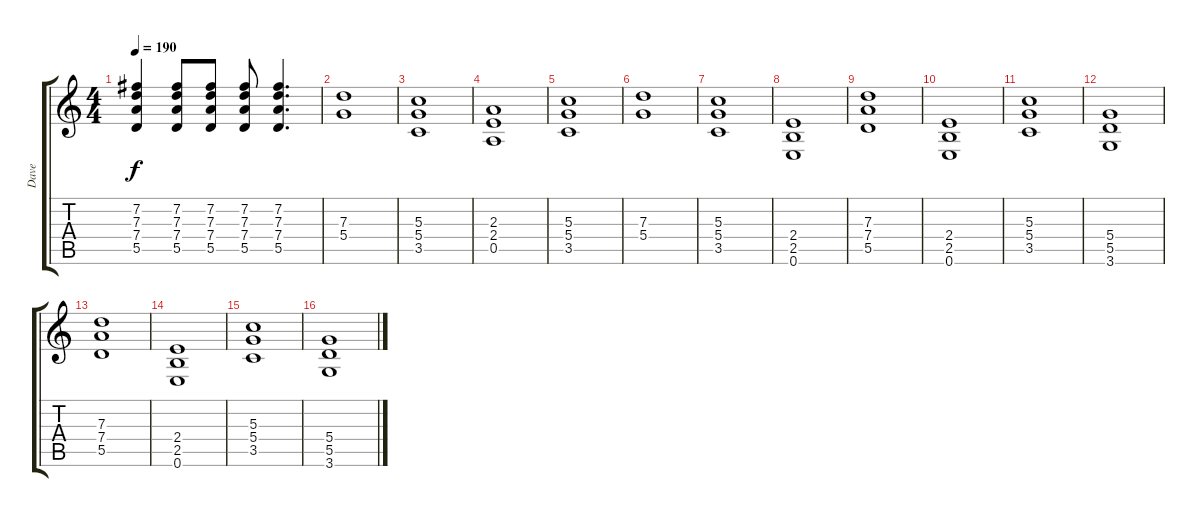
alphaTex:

\track ("Dave" "Dave") {instrument distortionguitar}
\staff {score tabs}
\tuning (E4 B3 G3 D3 A2 E2) {hide}
\ts (4 4)
\tempo 190
\clef g2
\ks c
(7.2 7.3 7.4 5.5).4{dy f} (7.2 7.3 7.4 5.5).8 (7.2 7.3 7.4 5.5).8 (7.2 7.3 7.4 5.5).8 (7.2 7.3 7.4 5.5).4{d} |
(7.3 5.4).1 |
(5.3 5.4 3.5).1 |
(2.3 2.4 0.5).1 |
(5.3 5.4 3.5).1 |
(7.3 5.4).1 |
(5.3 5.4 3.5).1 |
(2.4 2.5 0.6).1 |
(7.3 7.4 5.5).1 |
(2.4 2.5 0.6).1 |
(5.3 5.4 3.5).1 |
(5.4 5.5 3.6).1 |
(7.3 7.4 5.5).1 |
(2.4 2.5 0.6).1 |
(5.3 5.4 3.5).1 |
(5.4 5.5 3.6).1
